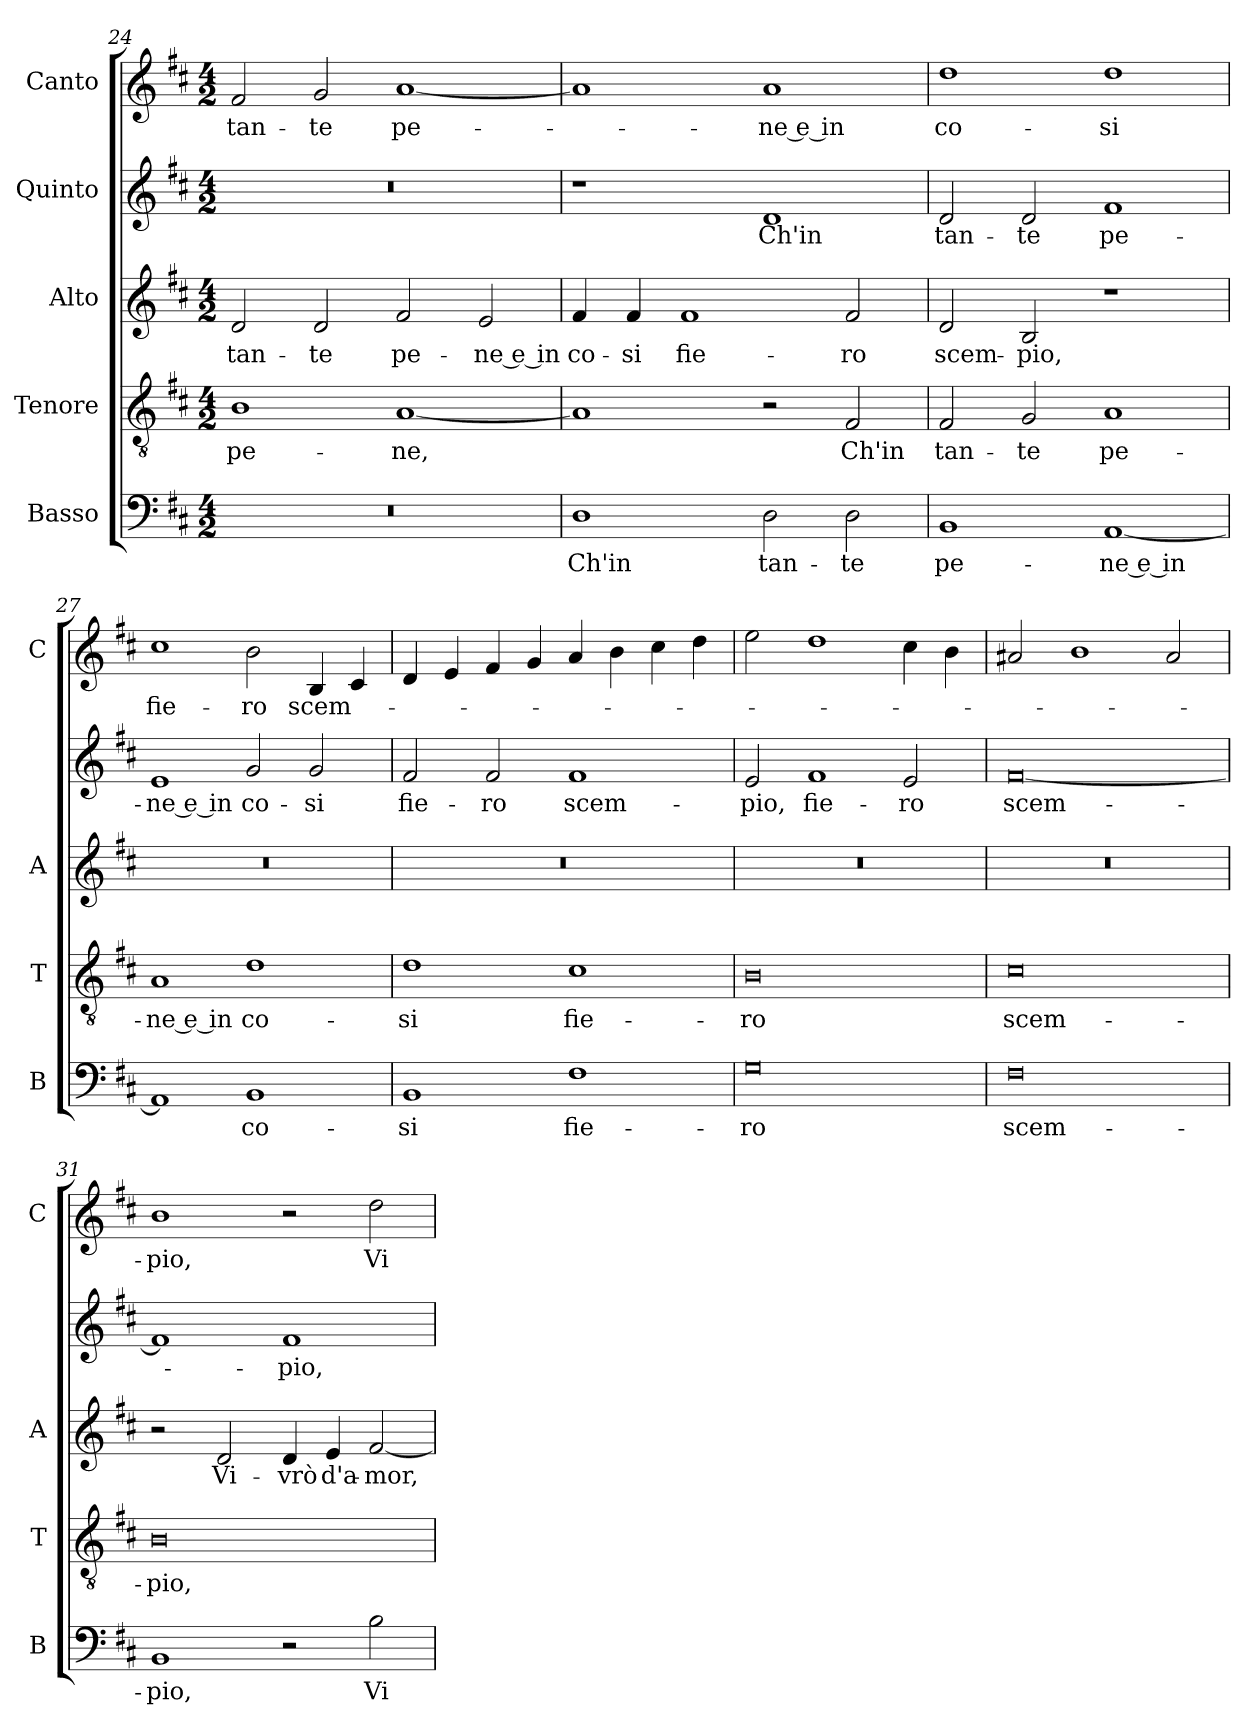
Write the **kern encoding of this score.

**kern	**text	**kern	**text	**kern	**text	**kern	**text	**kern	**text
*part5	*part5	*part4	*part4	*part3	*part3	*part2	*part2	*part1	*part1
*staff5	*staff5	*staff4	*staff4	*staff3	*staff3	*staff2	*staff2	*staff1	*staff1
*I"Basso	*	*I"Tenore	*	*I"Alto	*	*I"Quinto	*	*I"Canto	*
*I'B	*	*I'T	*	*I'A	*	*	*	*I'C	*
*clefF4	*	*clefGv2	*	*clefG2	*	*clefG2	*	*clefG2	*
*k[f#c#]	*	*k[f#c#]	*	*k[f#c#]	*	*k[f#c#]	*	*k[f#c#]	*
*D:	*	*D:	*	*D:	*	*D:	*	*D:	*
*M4/2	*	*M4/2	*	*M4/2	*	*M4/2	*	*M4/2	*
=24	=24	=24	=24	=24	=24	=24	=24	=24	=24
!	!	!	!LO:LY:b	!	!LO:LY:b	!	!	!	!LO:LY:b
0r	.	1B	pe-	2d/	tan-	0r	.	2f#/	tan-
!	!	!	!	!	!LO:LY:b	!	!	!	!LO:LY:b
.	.	.	.	2d/	-te	.	.	2g/	-te
!	!	!	!LO:LY:b	!	!LO:LY:b	!	!	!	!LO:LY:b
.	.	[1A	-ne,	2f#/	pe-	.	.	[1a	pe-
!	!	!	!	!	!LO:LY:b	!	!	!	!
.	.	.	.	2e/	-ne e in	.	.	.	.
=25	=25	=25	=25	=25	=25	=25	=25	=25	=25
!	!LO:LY:b	!	!	!	!LO:LY:b	!	!	!	!
1D	Ch'in	1A]	.	4f#/	co-	1r	.	1a]	.
!	!	!	!	!	!LO:LY:b	!	!	!	!
.	.	.	.	4f#/	-si	.	.	.	.
!	!	!	!	!	!LO:LY:b	!	!	!	!
.	.	.	.	1f#	fie-	.	.	.	.
!	!LO:LY:b	!	!	!	!	!	!LO:LY:b	!	!LO:LY:b
2D\	tan-	2r	.	.	.	1d	Ch'in	1a	-ne e in
!	!LO:LY:b	!	!LO:LY:b	!	!LO:LY:b	!	!	!	!
2D\	-te	2F#/	Ch'in	2f#/	-ro	.	.	.	.
=26	=26	=26	=26	=26	=26	=26	=26	=26	=26
!	!LO:LY:b	!	!LO:LY:b	!	!LO:LY:b	!	!LO:LY:b	!	!LO:LY:b
1BB	pe-	2F#/	tan-	2d/	scem-	2d/	tan-	1dd	co-
!	!	!	!LO:LY:b	!	!LO:LY:b	!	!LO:LY:b	!	!
.	.	2G/	-te	2B/	-pio,	2d/	-te	.	.
!	!LO:LY:b	!	!LO:LY:b	!	!	!	!LO:LY:b	!	!LO:LY:b
[1AA	-ne e in	1A	pe-	1r	.	1f#	pe-	1dd	-si
=27	=27	=27	=27	=27	=27	=27	=27	=27	=27
!	!	!	!LO:LY:b	!	!	!	!LO:LY:b	!	!LO:LY:b
1AA]	.	1A	-ne e in	0r	.	1e	-ne e in	1cc#	fie-
!	!LO:LY:b	!	!LO:LY:b	!	!	!	!LO:LY:b	!	!LO:LY:b
1BB	co-	1d	co-	.	.	2g/	co-	2b\	-ro
!	!	!	!	!	!	!	!LO:LY:b	!	!LO:LY:b
.	.	.	.	.	.	2g/	-si	4B/	scem-
.	.	.	.	.	.	.	.	4c#/	.
!!LO:LB:g=z
=28	=28	=28	=28	=28	=28	=28	=28	=28	=28
!	!LO:LY:b	!	!LO:LY:b	!	!	!	!LO:LY:b	!	!
1BB	-si	1d	-si	0r	.	2f#/	fie-	4d/	.
.	.	.	.	.	.	.	.	4e/	.
!	!	!	!	!	!	!	!LO:LY:b	!	!
.	.	.	.	.	.	2f#/	-ro	4f#/	.
.	.	.	.	.	.	.	.	4g/	.
!	!LO:LY:b	!	!LO:LY:b	!	!	!	!LO:LY:b	!	!
1F#	fie-	1c#	fie-	.	.	1f#	scem-	4a/	.
.	.	.	.	.	.	.	.	4b\	.
.	.	.	.	.	.	.	.	4cc#\	.
.	.	.	.	.	.	.	.	4dd\	.
=29	=29	=29	=29	=29	=29	=29	=29	=29	=29
!	!LO:LY:b	!	!LO:LY:b	!	!	!	!LO:LY:b	!	!
0G	-ro	0B	-ro	0r	.	2e/	-pio,	2ee\	.
!	!	!	!	!	!	!	!LO:LY:b	!	!
.	.	.	.	.	.	1f#	fie-	1dd	.
!	!	!	!	!	!	!	!LO:LY:b	!	!
.	.	.	.	.	.	2e/	-ro	4cc#\	.
.	.	.	.	.	.	.	.	4b\	.
=30	=30	=30	=30	=30	=30	=30	=30	=30	=30
!	!LO:LY:b	!	!LO:LY:b	!	!	!	!LO:LY:b	!	!
0F#	scem-	0c#	scem-	0r	.	[0f#	scem-	2a#X/	.
.	.	.	.	.	.	.	.	1b	.
.	.	.	.	.	.	.	.	2a#/	.
=31	=31	=31	=31	=31	=31	=31	=31	=31	=31
!	!LO:LY:b	!	!LO:LY:b	!	!	!	!	!	!LO:LY:b
1BB	-pio,	0B	-pio,	2r	.	1f#]	.	1b	-pio,
!	!	!	!	!	!LO:LY:b	!	!	!	!
.	.	.	.	2d/	Vi-	.	.	.	.
!	!	!	!	!	!LO:LY:b	!	!LO:LY:b	!	!
2r	.	.	.	4d/	-vrò	1f#	-pio,	2r	.
!	!	!	!	!	!LO:LY:b	!	!	!	!
.	.	.	.	4e/	d'a-	.	.	.	.
!	!LO:LY:b	!	!	!	!LO:LY:b	!	!	!	!LO:LY:b
2B\	Vi-	.	.	[2f#/	-mor,	.	.	2dd\	Vi-
=	=	=	=	=	=	=	=	=	=
*-	*-	*-	*-	*-	*-	*-	*-	*-	*-
